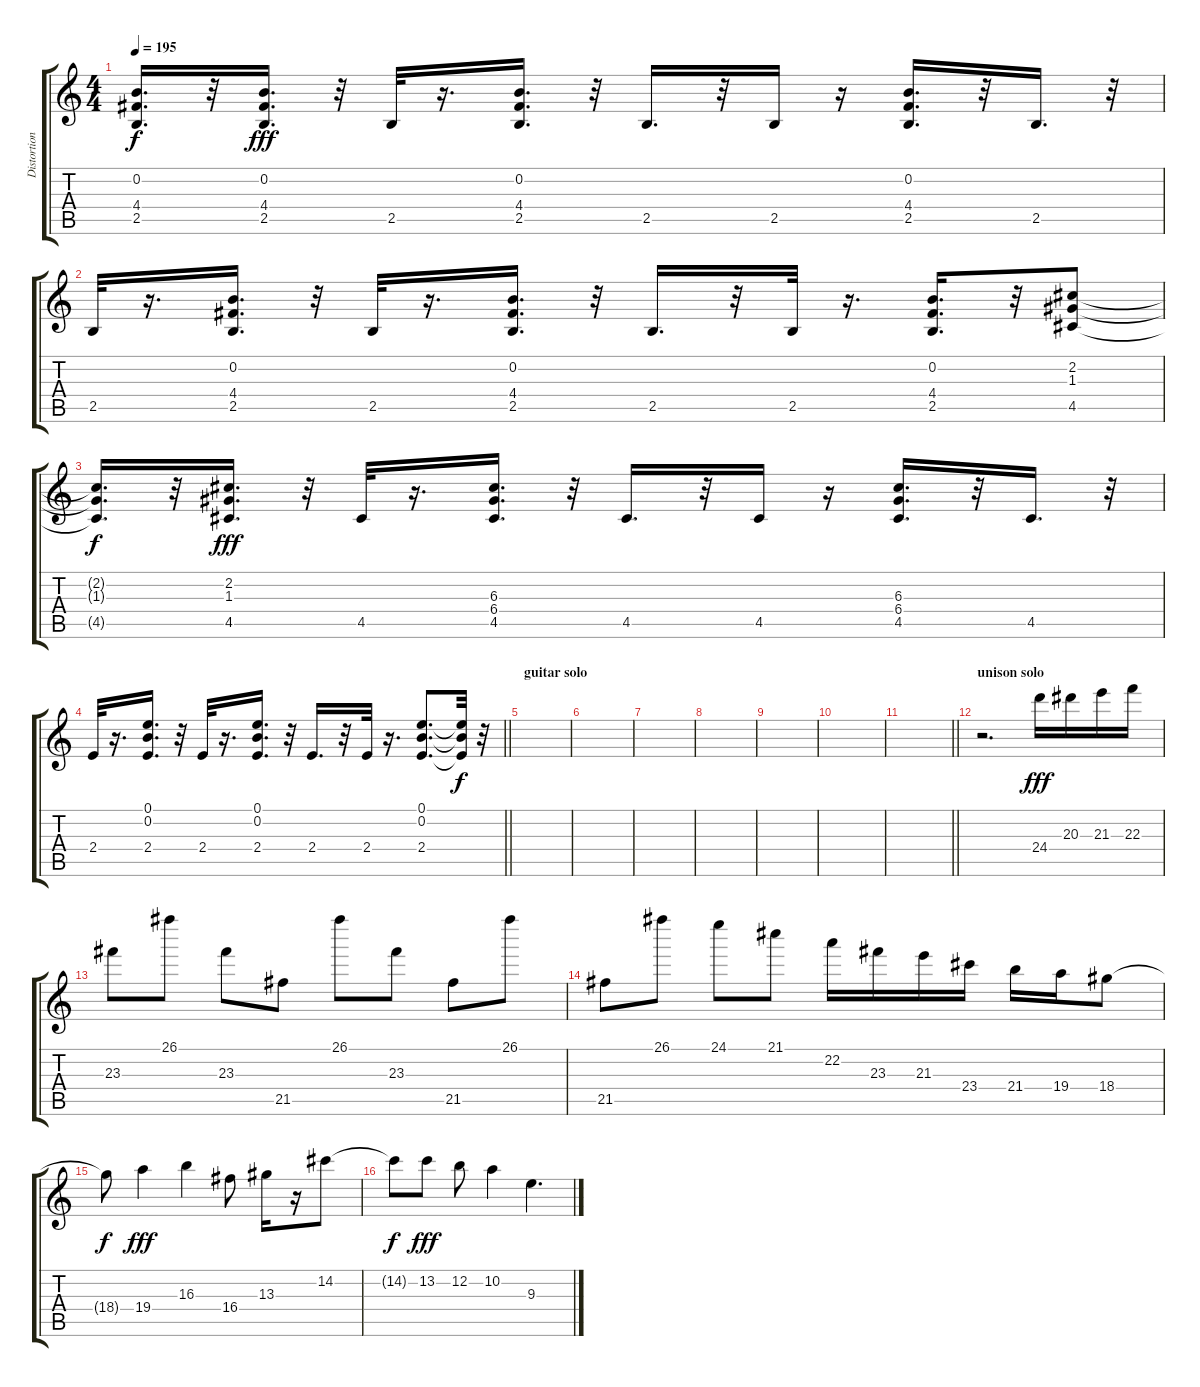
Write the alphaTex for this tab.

\track ("Distortion" "Distortion") {instrument distortionguitar}
\staff {score tabs}
\tuning (E4 B3 G3 D3 A2 E2) {hide}
\ts (4 4)
\tempo 195
\clef g2
\ks c
(0.2{t} 4.4{t} 2.5{t}).16{d dy f} r.32 (0.2 4.4 2.5).16{d dy fff} r.32 2.5.32 r.16{d} (0.2 4.4 2.5).16{d} r.32 2.5.16{d} r.32 2.5.16 r.16 (0.2 4.4 2.5).16{d} r.32 2.5.16{d} r.32 |
2.5.32 r.16{d} (0.2 4.4 2.5).16{d} r.32 2.5.32 r.16{d} (0.2 4.4 2.5).16{d} r.32 2.5.16{d} r.32 2.5.32 r.16{d} (0.2 4.4 2.5).16{d} r.32 (2.2 1.3 4.5).8 |
(2.2{t} 1.3{t} 4.5{t}).16{d dy f} r.32 (2.2 1.3 4.5).16{d dy fff} r.32 4.5.32 r.16{d} (6.3 6.4 4.5).16{d} r.32 4.5.16{d} r.32 4.5.16 r.16 (6.3 6.4 4.5).16{d} r.32 4.5.16{d} r.32 |
\barLineRight lightlight
2.4.32 r.16{d} (0.1 0.2 2.4).16{d} r.32 2.4.32 r.16{d} (0.1 0.2 2.4).16{d} r.32 2.4.16{d} r.32 2.4.32 r.16{d} (0.1 0.2 2.4).8{d} (0.1{t} 0.2{t} 2.4{t}).32{dy f} r.32 |
\section ("" "guitar solo")
|
|
|
|
|
|
\barLineRight lightlight
|
\section ("" "unison solo")
r.2{d} 24.4.16{dy fff} 20.3.16 21.3.16 22.3.16 |
23.3.8 26.1.8 23.3.8 21.5.8 26.1.8 23.3.8 21.5.8 26.1.8 |
21.5.8 26.1.8 24.1.8 21.1.8 22.2.16 23.3.16 21.3.16 23.4.16 21.4.16 19.4.16 18.4.8 |
18.4{t}.8{dy f} 19.4.4{dy fff} 16.3.4 16.4.8 13.3.16 r.16 14.2.8 |
14.2{t}.8{dy f} 13.2.8{dy fff} 12.2.8 10.2.4 9.3.4{d}
